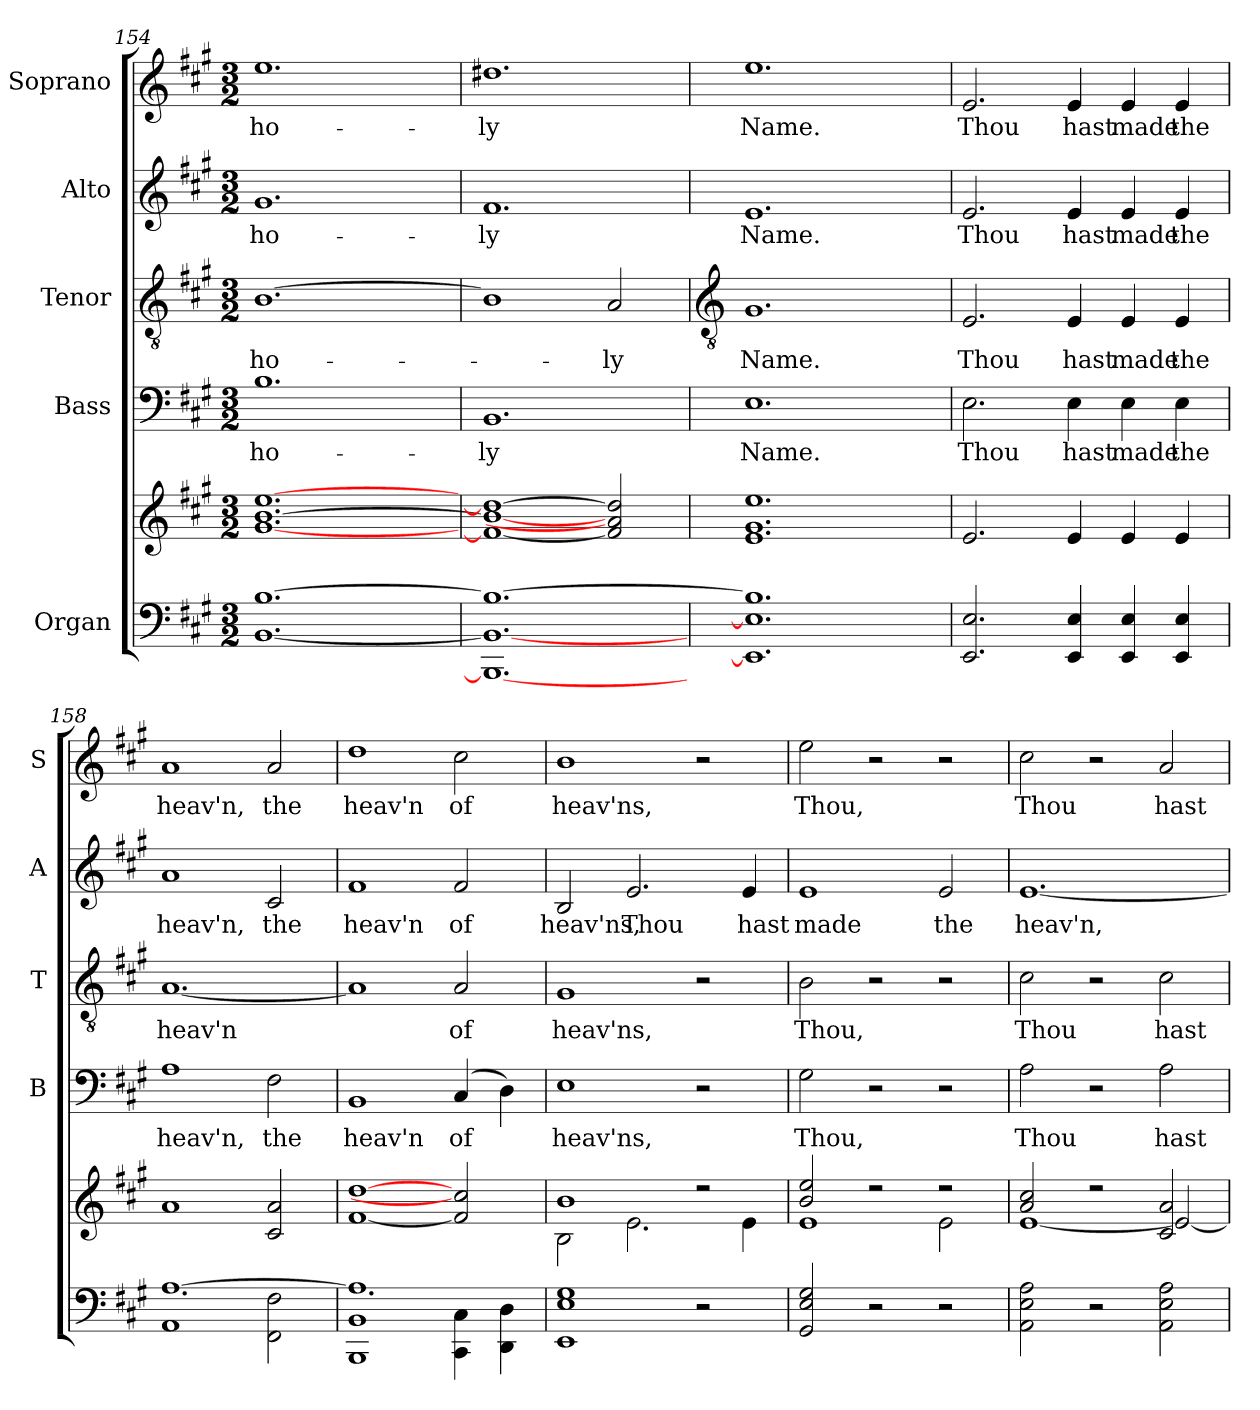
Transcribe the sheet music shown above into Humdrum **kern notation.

**kern	**kern	**kern	**text	**kern	**text	**kern	**text	**kern	**text
*part5	*part5	*part4	*part4	*part3	*part3	*part2	*part2	*part1	*part1
*staff6	*staff5	*staff4	*staff4	*staff3	*staff3	*staff2	*staff2	*staff1	*staff1
*I"Organ	*	*I"Bass	*	*I"Tenor	*	*I"Alto	*	*I"Soprano	*
*	*	*I'B	*	*I'T	*	*I'A	*	*I'S	*
*clefF4	*clefG2	*clefF4	*	*clefGv2	*	*clefG2	*	*clefG2	*
*k[f#c#g#]	*k[f#c#g#]	*k[f#c#g#]	*	*k[f#c#g#]	*	*k[f#c#g#]	*	*k[f#c#g#]	*
*A:	*A:	*A:	*	*A:	*	*A:	*	*A:	*
*M3/2	*M3/2	*M3/2	*	*M3/2	*	*M3/2	*	*M3/2	*
=154	=154	=154	=154	=154	=154	=154	=154	=154	=154
!	!	!	!LO:LY:b	!	!LO:LY:b	!	!LO:LY:b	!	!LO:LY:b
*	*	*	*	*	*	*^	*	*	*
[1.BB [1.B	[1.g# [1.b [1.ee	1.B	ho-	[1.B	ho-	1.g#	1ryy	ho-	1.ee	ho-
.	.	.	.	.	.	.	2ryy	.	.	.
=155	=155	=155	=155	=155	=155	=155	=155	=155	=155	=155
!	!	!	!LO:LY:b	!	!	!	!	!LO:LY:b	!	!LO:LY:b
1.BBB_ 1.BB_ 1.B_	1f#_ 1b_ 1dd#_	1.BB	-ly	1B]	.	1.f#	1ryy	-ly	1.dd#X	-ly
!	!	!	!	!	!LO:LY:b	!	!	!	!	!
.	2f#] 2a] 2dd#]	.	.	2A	ly	.	2ryy	.	.	.
!!LO:LB:g=z
=156	=156	=156	=156	=156	=156	=156	=156	=156	=156	=156
*	*	*	*	*clefGv2	*	*	*	*	*	*
*	*^	*	*	*	*	*	*	*	*	*
!	!	!	!	!LO:LY:b	!	!LO:LY:b	!	!	!LO:LY:b	!	!LO:LY:b
1.EE] 1.E] 1.B]	1.e 1.g# 1.ee	1ryy	1.E	Name.	1.G#	Name.	1.e	1ryy	Name.	1.ee	Name.
.	.	2ryy	.	.	.	.	.	2ryy	.	.	.
=157	=157	=157	=157	=157	=157	=157	=157	=157	=157	=157	=157
!	!	!	!	!LO:LY:b	!	!LO:LY:b	!	!	!LO:LY:b	!	!LO:LY:b
2.EE 2.E	2.e	1ryy	2.E	Thou	2.E	Thou	2.e	1ryy	Thou	2.e	Thou
!	!	!	!	!LO:LY:b	!	!LO:LY:b	!	!	!LO:LY:b	!	!LO:LY:b
4EE 4E	4e	.	4E	hast	4E	hast	4e	.	hast	4e	hast
!	!	!	!	!LO:LY:b	!	!LO:LY:b	!	!	!LO:LY:b	!	!LO:LY:b
4EE 4E	4e	2ryy	4E	made	4E	made	4e	2ryy	made	4e	made
!	!	!	!	!LO:LY:b	!	!LO:LY:b	!	!	!LO:LY:b	!	!LO:LY:b
4EE 4E	4e	.	4E	the	4E	the	4e	.	the	4e	the
*	*v	*v	*	*	*	*	*	*	*	*	*
=158	=158	=158	=158	=158	=158	=158	=158	=158	=158	=158
*^	*	*	*	*	*	*	*	*	*	*
!	!	!	!	!LO:LY:b	!	!LO:LY:b	!	!	!LO:LY:b	!	!LO:LY:b
[1.A\	1AA	1a	1A	heav'n,	[1.A	heav'n	1a	1ryy	heav'n,	1a	heav'n,
!	!	!	!	!LO:LY:b	!	!	!	!	!LO:LY:b	!	!LO:LY:b
.	2FF#\ 2F#\	2c# 2a	2F#	the	.	.	2c#	2ryy	the	2a	the
=159	=159	=159	=159	=159	=159	=159	=159	=159	=159	=159	=159
!	!	!	!	!LO:LY:b	!	!	!	!	!LO:LY:b	!	!LO:LY:b
1.A\]	1BBB 1BB	[1f# [1dd	1BB	heav'n	1A]	.	1f#	1ryy	heav'n	1dd	heav'n
!	!	!	!	!LO:LY:b	!	!LO:LY:b	!	!	!LO:LY:b	!	!LO:LY:b
.	4CC#\ 4C#\	2f#] 2cc#]	(<4C#	of	2A	of	2f#	2ryy	of	2cc#	of
.	4DD\ 4D\	.	4D)	.	.	.	.	.	.	.	.
=160	=160	=160	=160	=160	=160	=160	=160	=160	=160	=160	=160
*	*	*^	*	*	*	*	*	*	*	*	*
!	!	!	!	!	!LO:LY:b	!	!LO:LY:b	!	!	!LO:LY:b	!	!LO:LY:b
*v	*v	*	*	*	*	*	*	*	*	*	*	*
1EE 1E 1G#	1b	2B\	1E	heav'ns,	1G#	heav'ns,	2B	1ryy	heav'ns,	1b	heav'ns,
!	!	!	!	!	!	!	!	!	!LO:LY:b	!	!
.	.	2.e\	.	.	.	.	2.e	.	Thou	.	.
2r	2r	.	2r	.	2r	.	.	2ryy	.	2r	.
!	!	!	!	!	!	!	!	!	!LO:LY:b	!	!
.	.	4e\	.	.	.	.	4e	.	hast	.	.
=161	=161	=161	=161	=161	=161	=161	=161	=161	=161	=161	=161
!	!	!	!	!LO:LY:b	!	!LO:LY:b	!	!	!LO:LY:b	!	!LO:LY:b
2GG# 2E 2G#	2b/ 2ee/	1e	2G#	Thou,	2B	Thou,	1e	1ryy	made	2ee	Thou,
2r	2r	.	2r	.	2r	.	.	.	.	2r	.
!	!	!	!	!	!	!	!	!	!LO:LY:b	!	!
2r	2r	2e\	2r	.	2r	.	2e	2ryy	the	2r	.
=162	=162	=162	=162	=162	=162	=162	=162	=162	=162	=162	=162
!	!	!	!	!LO:LY:b	!	!LO:LY:b	!	!	!LO:LY:b	!	!LO:LY:b
2AA 2E 2A	2a/ 2cc#/	[1e	2A	Thou	2c#	Thou	[1.e	1ryy	heav'n,	2cc#	Thou
2r	2r	.	2r	.	2r	.	.	.	.	2r	.
!	!	!	!	!LO:LY:b	!	!LO:LY:b	!	!	!	!	!LO:LY:b
2AA 2E 2A	2c# 2a	2e/_	2A	hast	2c#	hast	.	2ryy	.	2a	hast
*	*v	*v	*	*	*	*	*v	*v	*	*	*
=	=	=	=	=	=	=	=	=	=
*-	*-	*-	*-	*-	*-	*-	*-	*-	*-
